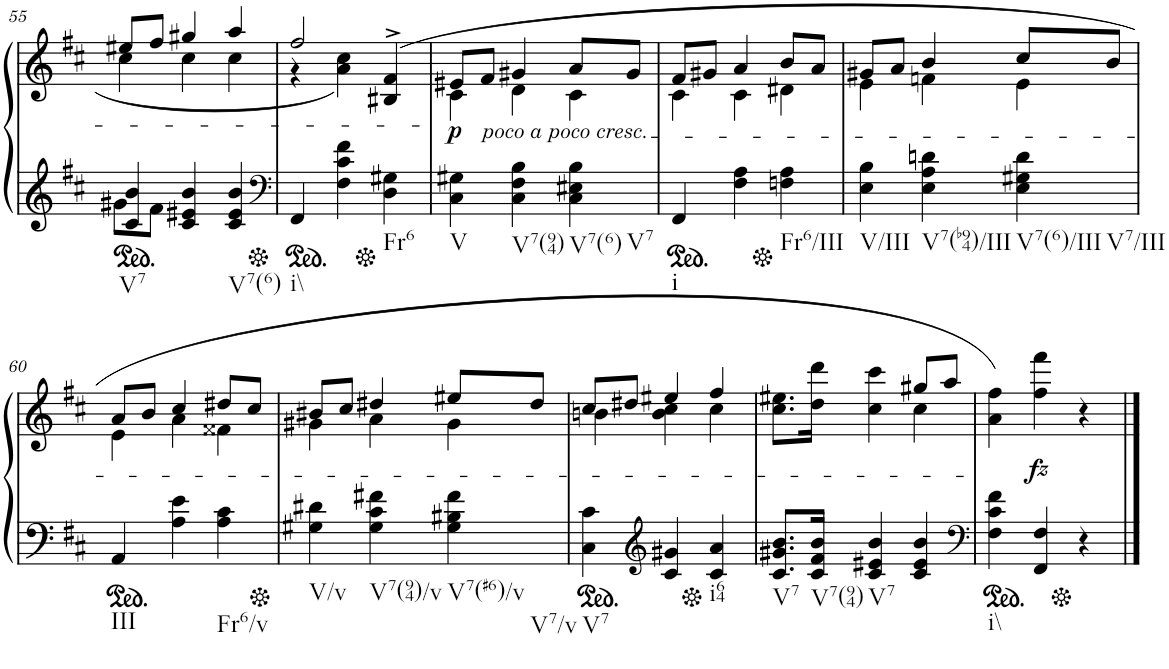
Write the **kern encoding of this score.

**kern	**kern	**dynam
*part2	*part1	*part1
*staff2	*staff1	*staff1
*I"piano	*I"piano	*
*I'Pno	*I'Pno	*
!!LO:PB:g=z
*clefG2	*clefG2	*
*k[f#c#]	*k[f#c#]	*
*b:	*b:	*
*M3/4	*M3/4	*
*ped	*	*
=55	=55	=55
*^	*^	*
!LO:TX:b:t=V7	!	!	!	!
4c#/ 4b/	8g#X\L	8ee#X/L	4cc#\	.
.	8f#\J	8ff#/J	.	.
4c#/ 4e#X/ 4b/	2ryy	4gg#X/	4cc#\	.
!LO:TX:b:t=V7(6)	!	!	!	!
4c#/ 4e#/ 4b/	.	4aa/	4cc#\	.
*v	*v	*	*	*
=56	=56	=56	=56
*clefF4	*	*	*
*Xped	*	*	*
*ped	*	*	*
!LO:TX:b:t=i\\	!	!	!
4FF#/	2ff#/	4r	.
4F#\ 4c#\ 4f#\	.	4a\ 4cc#\	.
*Xped	*	*	*
!LO:TX:b:t=Fr6	!	!	!
4D\ 4G#X\	(4B#X/^> 4f#/^>	4ryy	.
=57	=57	=57	=57
!LO:TX:b:t=V	!	!	!
!	!	!	!LO:DY:b
4C#\ 4G#X\	8e#X/L	4c#\	p
!	!LO:TX:b:i:t=poco a poco cresc.	!	!
.	8f#/J	.	.
!LO:TX:b:t=V7(94)	!	!	!
4C#\ 4F#\ 4B\	4g#X/	4d\	.
!LO:TX:b:t=V7(6)	!	!	!
!LO:TX:b:t=V7	!	!	!
4C#\ 4E#X\ 4B\	8a/L	4c#\	.
.	8g#/J	.	.
=58	=58	=58	=58
*ped	*	*	*
!LO:TX:b:t=i	!	!	!
4FF#/	8f#/L	4c#\	.
.	8g#X/J	.	.
4F#\ 4A\	4a/	4c#\	.
*Xped	*	*	*
!LO:TX:b:t=Fr6/III	!	!	!
4Fn\ 4A\	8b/L	4d#X\	.
.	8a/J	.	.
=59	=59	=59	=59
!LO:TX:b:t=V/III	!	!	!
4E\ 4B\	8g#X/L	4e\	.
.	8a/J	.	.
!LO:TX:b:t=V7(b94)/III	!	!	!
4E\ 4A\ 4dn\	4b/	4fn\	.
!LO:TX:b:t=V7(6)/III	!	!	!
!LO:TX:b:t=V7/III	!	!	!
4E\ 4G#X\ 4d\	8cc#/L	4e\	.
.	8b/J	.	.
!!LO:LB:g=z	!!
=60	=60	=60	=60
*ped	*	*	*
!LO:TX:b:t=III	!	!	!
4AA/	8a/L	4e\	.
.	8b/J	.	.
4A\ 4e\	4cc#/	4a\	.
!LO:TX:b:t=Fr6/v	!	!	!
4A\ 4c#\	8dd#X/L	4f##X\	.
.	8cc#/J	.	.
=61	=61	=61	=61
*Xped	*	*	*
!LO:TX:b:t=V/v	!	!	!
4G#X\ 4d#X\	8b#X/L	4g#X\	.
.	8cc#/J	.	.
!LO:TX:b:t=V7(94)/v	!	!	!
4G#\ 4c#\ 4f#X\	4dd#X/	4a\	.
!LO:TX:b:t=V7(#6)/v	!	!	!
!LO:TX:b:t=V7/v	!	!	!
4G#\ 4B#X\ 4f#\	8ee#X/L	4g#\	.
.	8dd#/J	.	.
=62	=62	=62	=62
*ped	*	*	*
!LO:TX:b:t=V7	!	!	!
4C#\ 4c#\	8cc#/L	4bn\	.
.	8dd#X/J	.	.
*clefG2	*	*	*
4c#/ 4g#X/	4ee#X/	4b\ 4cc#\	.
*Xped	*	*	*
!LO:TX:b:t=i64	!	!	!
4c#/ 4a/	4ff#/	4cc#\	.
=63	=63	=63	=63
!LO:TX:b:t=V7	!	!	!
8.c#/ 8.g#X/ 8.b/L	8.cc#\ 8.ee#X\L	2ryy	.
!LO:TX:b:t=V7(94)	!	!	!
16c#/ 16f#/ 16b/Jk	16dd\ 16ddd\Jk	.	.
!LO:TX:b:t=V7	!	!	!
4c#/ 4e#X/ 4b/	4cc#\ 4ccc#\	.	.
4c#/ 4e#/ 4b/	8gg#X/L	4cc#\	.
.	8aa/J	.	.
*	*v	*v	*
=64	=64	=64
*clefF4	*	*
*ped	*	*
!LO:TX:b:t=i\\	!	!
4F#\ 4c#\ 4f#\	4a\ 4ff#\)	.
!	!	!LO:DY:b
4FF#/ 4F#/	4ff#\ 4fff#\	fz
*Xped	*	*
4r	4r	.
==	==	==
*-	*-	*-
